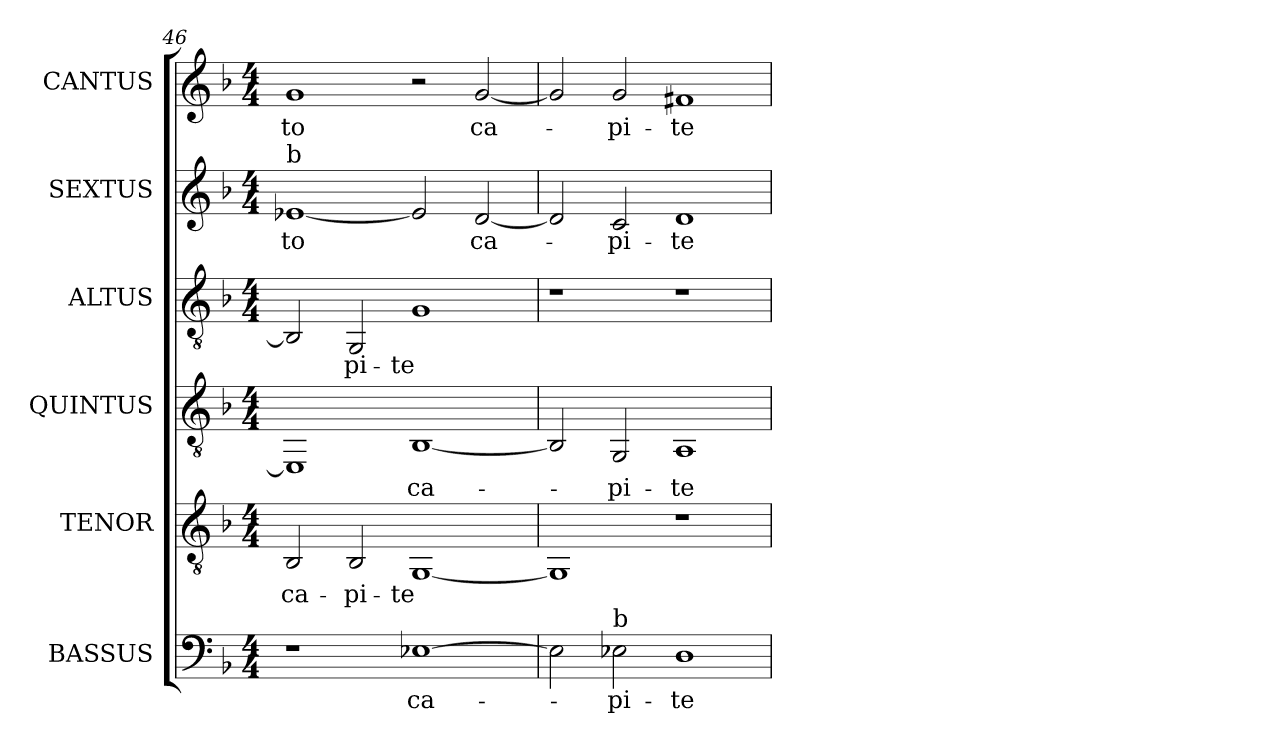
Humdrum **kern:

**kern	**text	**kern	**text	**kern	**text	**kern	**text	**kern	**text	**kern	**text
*part6	*part6	*part5	*part5	*part4	*part4	*part3	*part3	*part2	*part2	*part1	*part1
*staff6	*staff6	*staff5	*staff5	*staff4	*staff4	*staff3	*staff3	*staff2	*staff2	*staff1	*staff1
*I"BASSUS	*	*I"TENOR	*	*I"QUINTUS	*	*I"ALTUS	*	*I"SEXTUS	*	*I"CANTUS	*
*I'B.	*	*I'T.	*	*I'Q.	*	*I'A.	*	*I'S.	*	*I'C.	*
*clefF4	*	*clefGv2	*	*clefGv2	*	*clefGv2	*	*clefG2	*	*clefG2	*
*k[b-]	*	*k[b-]	*	*k[b-]	*	*k[b-]	*	*k[b-]	*	*k[b-]	*
*d:	*	*d:	*	*d:	*	*d:	*	*d:	*	*d:	*
*M4/4	*	*M4/4	*	*M4/4	*	*M4/4	*	*M4/4	*	*M4/4	*
=46	=46	=46	=46	=46	=46	=46	=46	=46	=46	=46	=46
!	!	!	!LO:LY:b:color=#000000	!	!	!	!	!	!	!	!
!	!	!	!	!	!	!	!	!	!LO:LY:b:color=#000000	!	!
!	!	!	!	!	!	!	!	!LO:TX:t=b	!	!	!
!	!	!	!	!	!	!	!	!	!	!	!LO:LY:b:color=#000000
1r	.	2BB-i/	ca-	1EE-i]	.	2BB-i/]	.	[<1e-i	-to	1gi	-to
!	!	!	!LO:LY:b:color=#000000	!	!	!	!	!	!	!	!
!	!	!	!	!	!	!	!LO:LY:b:color=#000000	!	!	!	!
.	.	2BB-i/	-pi-	.	.	2GGi/	-pi-	.	.	.	.
!	!LO:LY:b:color=#000000	!	!	!	!	!	!	!	!	!	!
!	!	!	!LO:LY:b:color=#000000	!	!	!	!	!	!	!	!
!	!	!	!	!	!LO:LY:b:color=#000000	!	!	!	!	!	!
!	!	!	!	!	!	!	!LO:LY:b:color=#000000	!	!	!	!
[>1E-Xi	ca-	[<1GGi	-te	[<1BB-i	ca-	1Gi	-te	2e-i/]	.	2r	.
!	!	!	!	!	!	!	!	!	!LO:LY:b:color=#000000	!	!
!	!	!	!	!	!	!	!	!	!	!	!LO:LY:b:color=#000000
.	.	.	.	.	.	.	.	[<2di/	ca-	[<2gi/	ca-
=47	=47	=47	=47	=47	=47	=47	=47	=47	=47	=47	=47
2E-i\]	.	1GGi]	.	2BB-i/]	.	1r	.	2di/]	.	2gi/]	.
!	!LO:LY:b:color=#000000	!	!	!	!	!	!	!	!	!	!
!	!	!	!	!	!LO:LY:b:color=#000000	!	!	!	!	!	!
!	!	!	!	!	!	!	!	!	!LO:LY:b:color=#000000	!	!
!LO:TX:a:t=b	!	!	!	!	!	!	!	!	!	!	!
!	!	!	!	!	!	!	!	!	!	!	!LO:LY:b:color=#000000
2E-i\	-pi-	.	.	2GGi/	-pi-	.	.	2ci/	-pi-	2gi/	-pi-
!	!LO:LY:b:color=#000000	!	!	!	!	!	!	!	!	!	!
!	!	!	!	!	!LO:LY:b:color=#000000	!	!	!	!	!	!
!	!	!	!	!	!	!	!	!	!LO:LY:b:color=#000000	!	!
!	!	!	!	!	!	!	!	!	!	!	!LO:LY:b:color=#000000
1Di	-te	1r	.	1AAi	-te	1r	.	1di	-te	1f#Xi	-te
=	=	=	=	=	=	=	=	=	=	=	=
*-	*-	*-	*-	*-	*-	*-	*-	*-	*-	*-	*-
